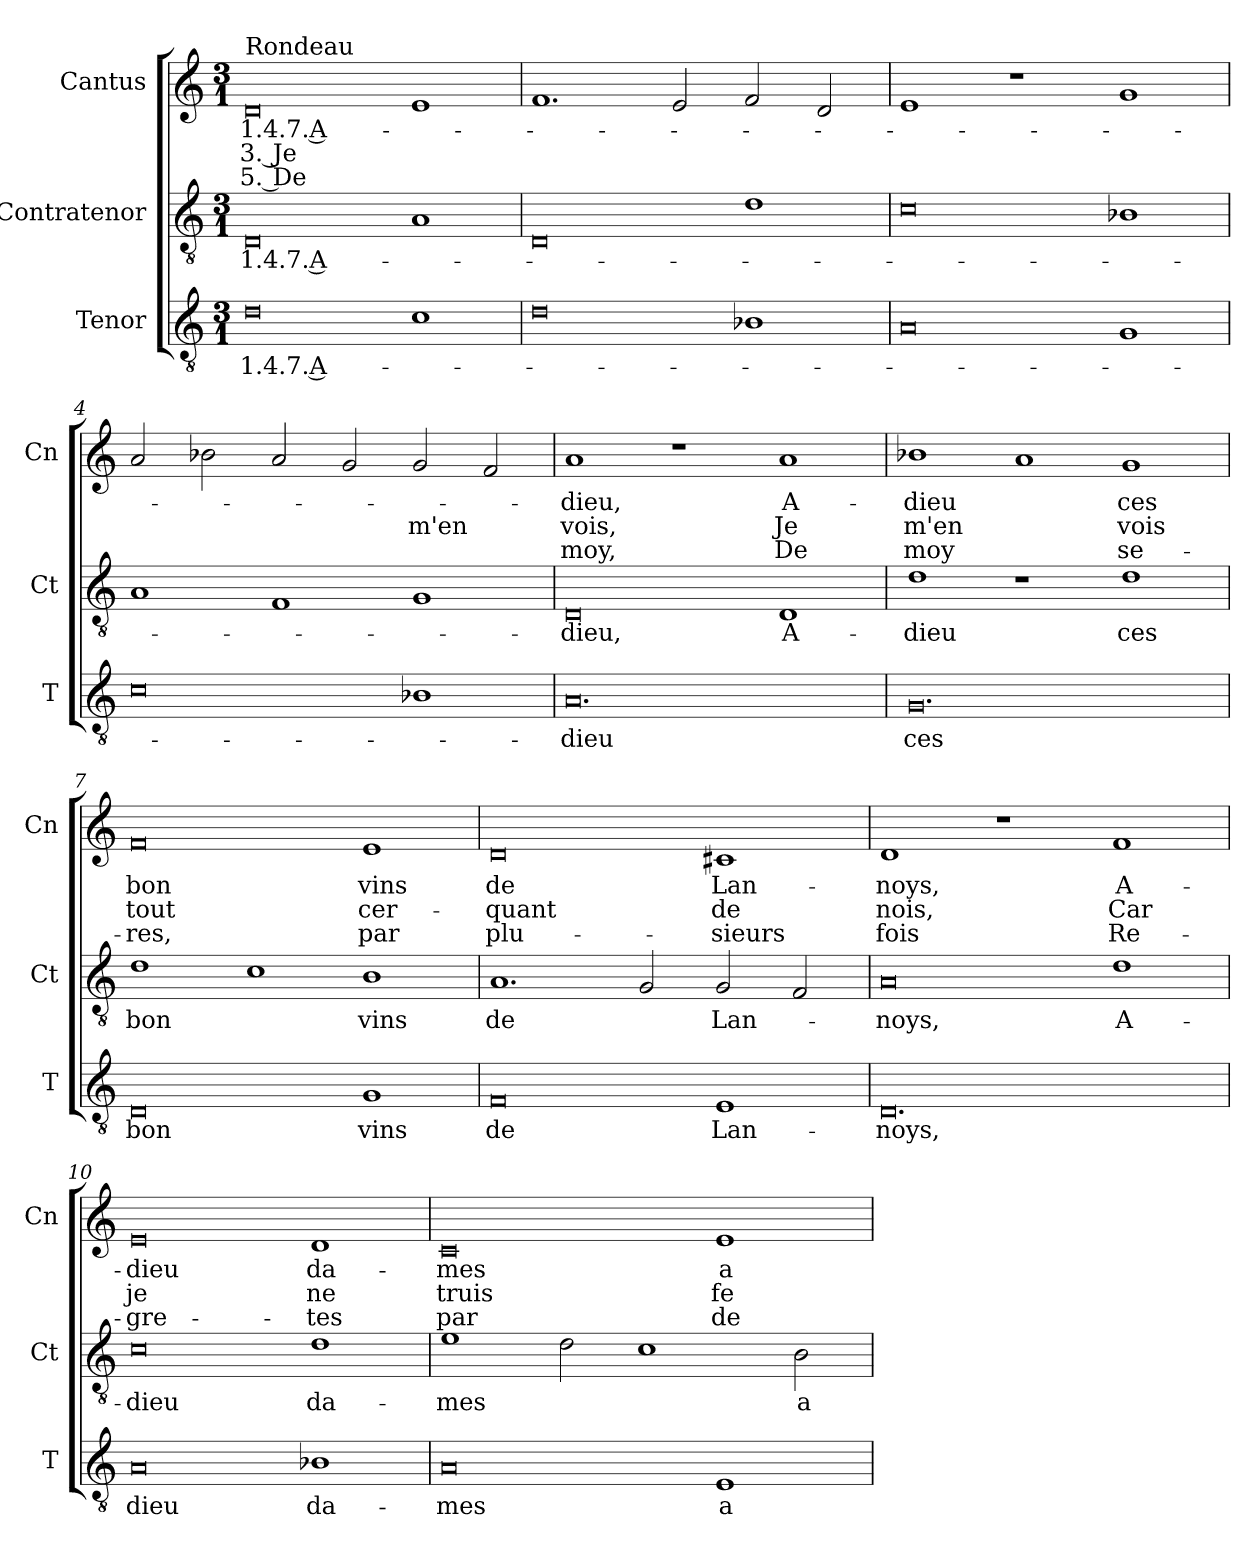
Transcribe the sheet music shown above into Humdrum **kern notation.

**kern	**text	**kern	**text	**kern	**text	**text	**text
*part3	*part3	*part2	*part2	*part1	*part1	*part1	*part1
*staff3	*staff3	*staff2	*staff2	*staff1	*staff1	*staff1	*staff1
*I"Tenor	*	*I"Contratenor	*	*I"Cantus	*	*	*
*I'T	*	*I'Ct	*	*I'Cn	*	*	*
*clefGv2	*	*clefGv2	*	*clefG2	*	*	*
*k[]	*	*k[]	*	*k[]	*	*	*
*M3/1	*	*M3/1	*	*M3/1	*	*	*
=1	=1	=1	=1	=1	=1	=1	=1
!	!	!	!	!LO:TX:a:t=Rondeau	!	!	!
0d	1.4.7. A-	0D	1.4.7. A-	0d	1.4.7. A-	3. Je	5. De
1c	.	1A	.	1e	.	.	.
=2	=2	=2	=2	=2	=2	=2	=2
0d	.	0D	.	1.f	.	.	.
.	.	.	.	2e/	.	.	.
1B-X	.	1d	.	2f/	.	.	.
.	.	.	.	2d/	.	.	.
=3	=3	=3	=3	=3	=3	=3	=3
0A	.	0c	.	1e	.	.	.
.	.	.	.	1r	.	.	.
1G	.	1B-X	.	1g	.	.	.
=4	=4	=4	=4	=4	=4	=4	=4
0c	.	1A	.	2a/	.	.	.
.	.	.	.	2b-X\	.	.	.
.	.	1F	.	2a/	.	.	.
.	.	.	.	2g/	.	.	.
1B-X	.	1G	.	2g/	.	m'en	.
.	.	.	.	2f/	.	.	.
=5	=5	=5	=5	=5	=5	=5	=5
0.A	-dieu	0D	-dieu,	1a	-dieu,	vois,	moy,
.	.	.	.	1r	.	.	.
.	.	1D	A-	1a	A-	Je	De
=6	=6	=6	=6	=6	=6	=6	=6
0.G	ces	1d	-dieu	1b-X	-dieu	m'en	moy
.	.	1r	.	1a	.	.	.
.	.	1d	ces	1g	ces	vois	se-
=7	=7	=7	=7	=7	=7	=7	=7
0D	bon	1d	bon	0f	bon	tout	-res,
.	.	1c	.	.	.	.	.
1G	vins	1B	vins	1e	vins	cer-	par
=8	=8	=8	=8	=8	=8	=8	=8
0F	de	1.A	de	0d	de	-quant	plu-
.	.	2G/	.	.	.	.	.
1E	Lan-	2G/	Lan-	1c#X	Lan-	de	-sieurs
.	.	2F/	.	.	.	.	.
=9	=9	=9	=9	=9	=9	=9	=9
0.D	-noys,	0A	-noys,	1d	-noys,	nois,	fois
.	.	.	.	1r	.	.	.
.	.	1d	A-	1f	A-	Car	Re-
=10	=10	=10	=10	=10	=10	=10	=10
0A	dieu	0c	-dieu	0e	-dieu	je	-gre-
1B-X	da-	1d	da-	1d	da-	ne	-tes
=11	=11	=11	=11	=11	=11	=11	=11
0A	-mes	1e	-mes	0c	-mes	truis	par
.	.	2d\	.	.	.	.	.
.	.	1c	.	.	.	.	.
1E	a-	.	.	1e	a-	fe-	de-
.	.	2B\	a-	.	.	.	.
=	=	=	=	=	=	=	=
*-	*-	*-	*-	*-	*-	*-	*-
